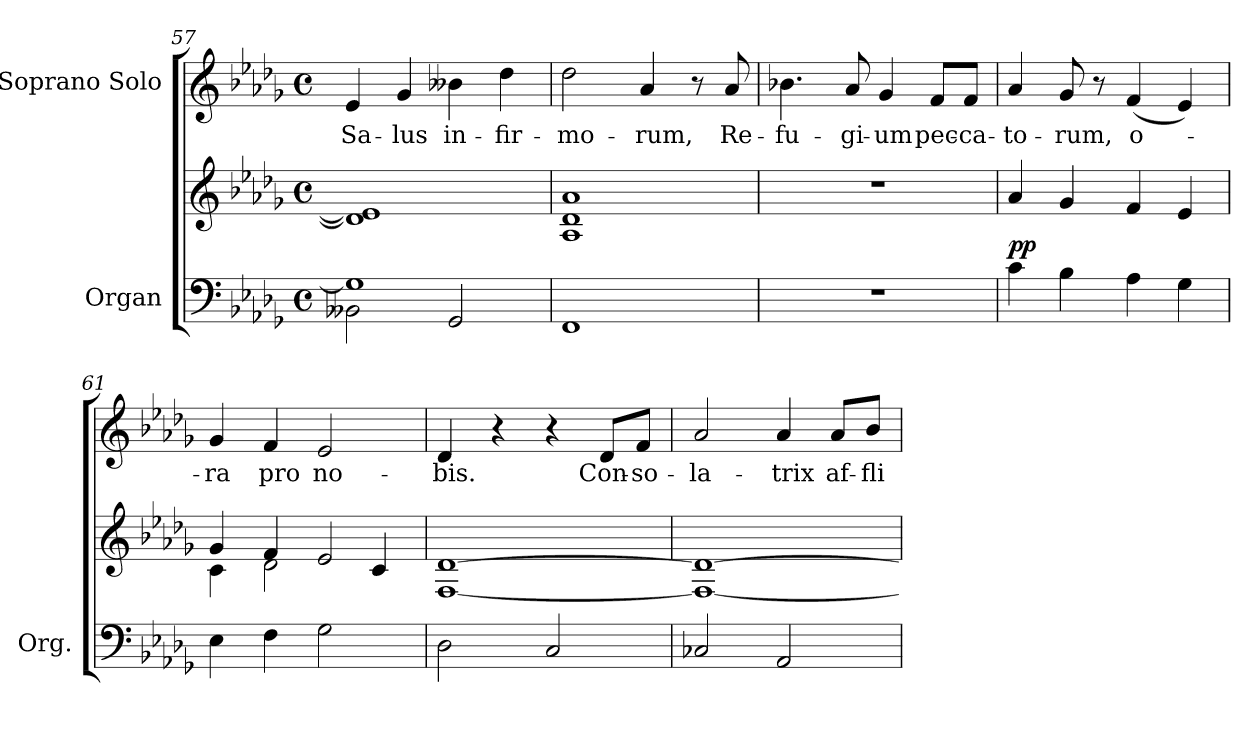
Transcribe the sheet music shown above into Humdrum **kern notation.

**kern	**kern	**dynam	**kern	**text
*part2	*part2	*part2	*part1	*part1
*staff3	*staff2	*staff2/3	*staff1	*staff1
*I"Organ	*	*	*I"Soprano Solo	*
*I'Org.	*	*	*	*
*clefF4	*clefG2	*	*clefG2	*
*k[b-e-a-d-g-]	*k[b-e-a-d-g-]	*	*k[b-e-a-d-g-]	*
*D-:	*D-:	*	*D-:	*
*M4/4	*M4/4	*	*M4/4	*
*met(c)	*met(c)	*	*met(c)	*
=57	=57	=57	=57	=57
*^	*	*	*	*
!	!	!	!	!	!LO:LY:b:color=#000000
1G-i]	2BB--Xi\	1d-i] 1e-i]	.	4e-i/	Sa-
!	!	!	!	!	!LO:LY:b:color=#000000
.	.	.	.	4g-i/	-lus
!	!	!	!	!	!LO:LY:b:color=#000000
.	2GG-i/	.	.	4b--Xi\	in-
!	!	!	!	!	!LO:LY:b:color=#000000
.	.	.	.	4dd-i\	-fir-
*v	*v	*	*	*	*
=58	=58	=58	=58	=58
!	!	!	!	!LO:LY:b:color=#000000
1FFi	1A-i 1d-i 1a-i	.	2dd-i\	-mo-
!	!	!	!	!LO:LY:b:color=#000000
.	.	.	4a-i/	-rum,
.	.	.	8r	.
!	!	!	!	!LO:LY:b:color=#000000
.	.	.	8a-i/	Re-
!!LO:LB:g=z
=59	=59	=59	=59	=59
!	!	!	!	!LO:LY:b:color=#000000
1r	1r	.	4.b-Xi\	-fu-
!	!	!	!	!LO:LY:b:color=#000000
.	.	.	8a-i/	-gi-
!	!	!	!	!LO:LY:b:color=#000000
.	.	.	4g-i/	-um
!	!	!	!	!LO:LY:b:color=#000000
.	.	.	8fi/L	pec-
!	!	!	!	!LO:LY:b:color=#000000
.	.	.	8fi/J	-ca-
=60	=60	=60	=60	=60
!	!	!	!	!LO:LY:b:color=#000000
4ci\	4a-i/	pp	4a-i/	-to-
!	!	!	!	!LO:LY:b:color=#000000
4B-i\	4g-i/	.	8g-i/	-rum,
.	.	.	8r	.
!	!	!	!	!LO:LY:b:color=#000000
4A-i\	4fi/	.	(4fi/	o-
4G-i\	4e-i/	.	4e-i/)	.
=61	=61	=61	=61	=61
*	*^	*	*	*
!	!	!	!	!	!LO:LY:b:color=#000000
4E-i\	4g-i/	4ci\	.	4g-i/	-ra
!	!	!	!	!	!LO:LY:b:color=#000000
4Fi\	4fi/	2d-i\	.	4fi/	pro
!	!	!	!	!	!LO:LY:b:color=#000000
2G-i\	2e-i/	.	.	2e-i/	no-
.	.	4ci/	.	.	.
*	*v	*v	*	*	*
=62	=62	=62	=62	=62
*	*^	*	*	*
!	!	!	!	!	!LO:LY:b:color=#000000
*	*v	*v	*	*	*
2D-i\	[1Fi [1d-i	.	4d-i/	-bis.
.	.	.	4r	.
2Ci/	.	.	4r	.
!	!	!	!	!LO:LY:b:color=#000000
.	.	.	8d-i/L	Con-
!	!	!	!	!LO:LY:b:color=#000000
.	.	.	8fi/J	-so-
=63	=63	=63	=63	=63
!	!	!	!	!LO:LY:b:color=#000000
2C-Xi/	1Fi_ 1d-i_	.	2a-i/	-la-
!	!	!	!	!LO:LY:b:color=#000000
2AA-i/	.	.	4a-i/	-trix
!	!	!	!	!LO:LY:b:color=#000000
.	.	.	8a-i/L	af-
!	!	!	!	!LO:LY:b:color=#000000
.	.	.	8b-i/J	-fli-
=	=	=	=	=
*-	*-	*-	*-	*-
